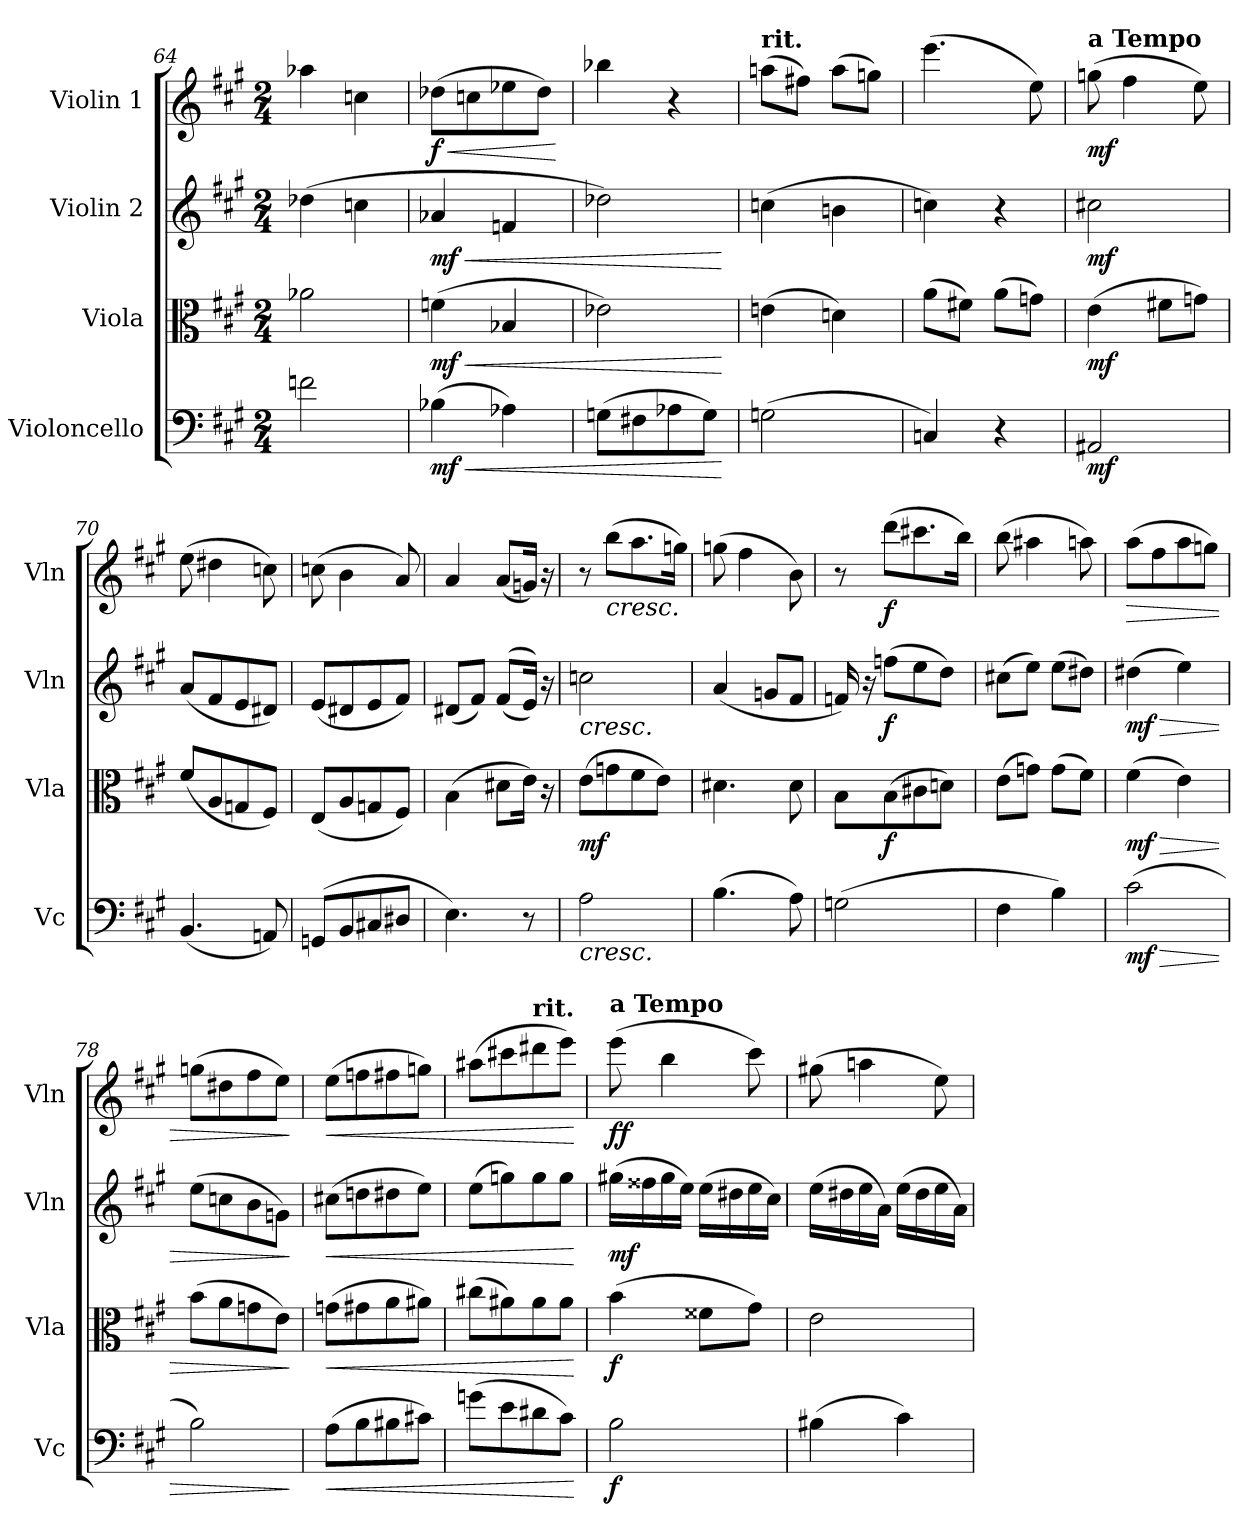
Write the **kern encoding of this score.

**kern	**dynam	**kern	**dynam	**kern	**dynam	**kern	**dynam
*part4	*part4	*part3	*part3	*part2	*part2	*part1	*part1
*staff4	*staff4	*staff3	*staff3	*staff2	*staff2	*staff1	*staff1
*I"Violoncello	*	*I"Viola	*	*I"Violin 2	*	*I"Violin 1	*
*I'Vc	*	*I'Vla	*	*I'Vln	*	*I'Vln	*
*clefF4	*	*clefC3	*	*clefG2	*	*clefG2	*
*k[f#c#g#]	*	*k[f#c#g#]	*	*k[f#c#g#]	*	*k[f#c#g#]	*
*M2/4	*	*M2/4	*	*M2/4	*	*M2/4	*
=64	=64	=64	=64	=64	=64	=64	=64
2fn\	.	2a-X\	.	(>4dd-X\	.	4aa-X\	.
.	.	.	.	4ccn\	.	4ccn\	.
=65	=65	=65	=65	=65	=65	=65	=65
!	!LO:HP:b	!	!LO:HP:b	!	!LO:HP:b	!	!LO:HP:b
!	!LO:DY:n=1:b	!	!LO:DY:n=1:b	!	!LO:DY:n=1:b	!	!LO:DY:n=1:b
(4B-X\	< mf	(4fn\	< mf	4a-X/	< mf	(8dd-X\L	< f
.	.	.	.	.	.	8ccn\	.
4A-X\)	.	4B-X/	.	4fn/	.	8ee-X\	.
.	.	.	.	.	.	8dd-\J)	.
.	.	.	.	.	.	.	[
=66	=66	=66	=66	=66	=66	=66	=66
(8Gn\L	.	2e-X\)	.	2dd-X\)	.	4bb-X\	.
8F#X\	.	.	.	.	.	.	.
8A-X\	.	.	.	.	.	4r	.
8G\J)	.	.	.	.	.	.	.
.	[	.	[	.	[	.	.
=67	=67	=67	=67	=67	=67	=67	=67
!	!	!	!	!	!	!LO:TX:a:B:t=rit.	!
!	!LO:DY:b	!	!	!	!	!	!
!	!LO:DY:n=1:b	!	!LO:DY:b	!	!	!	!
!	!	!	!LO:DY:n=1:b	!	!LO:DY:b	!	!
!	!	!	!	!	!LO:DY:n=1:b	!	!LO:DY:b
!	!	!	!	!	!	!	!LO:DY:n=1:b
(2Gn\	p other-dynamics	(4en\	p other-dynamics	(>4ccn\	p other-dynamics	(8aan\L	p other-dynamics
.	.	.	.	.	.	8ff#X\J)	.
.	.	4dn\)	.	4bn\	.	(8aa\L	.
.	.	.	.	.	.	8ggn\J)	.
!!LO:LB:g=z
=68	=68	=68	=68	=68	=68	=68	=68
4Cn/)	.	(8a\L	.	4ccn\)	.	(>4.eee\	.
.	.	8f#X\J)	.	.	.	.	.
4r	.	(8a\L	.	4r	.	.	.
.	.	8gn\J)	.	.	.	8ee\)	.
!!LO:LB:g=z
=69	=69	=69	=69	=69	=69	=69	=69
!	!	!	!	!	!	!LO:TX:a:B:t=a Tempo	!
!	!LO:DY:b	!	!LO:DY:b	!	!LO:DY:b	!	!LO:DY:b
2AA#X/	mf	(4e\	mf	2cc#X\	mf	(8ggn\	mf
.	.	.	.	.	.	4ff#\	.
.	.	8f#X\L	.	.	.	.	.
.	.	8gn\J)	.	.	.	8ee\)	.
=70	=70	=70	=70	=70	=70	=70	=70
(4.BB/	.	(8f#/L	.	(<8a/L	.	(8ee\	.
.	.	8A/	.	8f#/	.	4dd#X\	.
.	.	8Gn/	.	8e/	.	.	.
8AAn/)	.	8F#/J)	.	8d#X/J)	.	8ccn\)	.
=71	=71	=71	=71	=71	=71	=71	=71
(8GGn/L	.	(8E/L	.	(<8e/L	.	(8ccn\	.
8BB/	.	8A/	.	8d#X/	.	4b\	.
8C#X/	.	8Gn/	.	8e/	.	.	.
8D#X/J	.	8F#/J)	.	8f#/J)	.	8a/)	.
=72	=72	=72	=72	=72	=72	=72	=72
4.E\)	.	(4B\	.	(<8d#X/L	.	4a/	.
.	.	.	.	8f#/J)	.	.	.
.	.	8d#X\L	.	(<(<8f#/L	.	(8a/L	.
8r	.	16e\Jk)	.	16e/Jk))	.	16gn/Jk)	.
.	.	16r	.	16r	.	16r	.
=73	=73	=73	=73	=73	=73	=73	=73
!	!	!	!	!LO:TX:b:i:t=cresc.	!	!	!
!LO:TX:b:i:t=cresc.	!	!	!	!	!	!	!
!	!	!	!LO:DY:b	!	!	!	!
2A\	.	(8e\L	mf	2ccn\	.	8r	.
!	!	!	!	!	!	!LO:TX:b:i:t=cresc.	!
.	.	8gn\	.	.	.	(8bb\L	.
.	.	8f#\	.	.	.	8.aa\	.
.	.	8e\J)	.	.	.	.	.
.	.	.	.	.	.	16ggn\Jk)	.
=74	=74	=74	=74	=74	=74	=74	=74
(4.B\	.	4.d#X\	.	(<4a/	.	(8ggn\	.
.	.	.	.	.	.	4ff#\	.
.	.	.	.	8gn/L	.	.	.
8A\)	.	8d#\	.	8f#/J	.	8b\)	.
=75	=75	=75	=75	=75	=75	=75	=75
(2Gn\	.	8B\L	.	16fn/)	.	8r	.
.	.	.	.	16r	.	.	.
!	!	!	!LO:DY:b	!	!LO:DY:b	!	!LO:DY:b
.	.	(8B\	f	(>8ffn\L	f	(8ddd\L	f
.	.	8c#X\	.	8ee\	.	8.ccc#X\	.
.	.	8dn\J)	.	8dd\J)	.	.	.
.	.	.	.	.	.	16bb\Jk)	.
=76	=76	=76	=76	=76	=76	=76	=76
4F#\	.	(8e\L	.	(>8cc#X\L	.	(8bb\	.
.	.	8gn\J)	.	8ee\J)	.	4aa#X\	.
4B\)	.	(8g\L	.	(>8ee\L	.	.	.
.	.	8f#\J)	.	8dd#X\J)	.	8aan\)	.
=77	=77	=77	=77	=77	=77	=77	=77
!	!LO:HP:b	!	!LO:HP:b	!	!LO:HP:b	!	!LO:HP:b
!	!LO:DY:n=1:b	!	!LO:DY:n=1:b	!	!LO:DY:n=1:b	!	!
(2c#\	> mf	(4f#\	> mf	(>4dd#X\	> mf	(8aa\L	>
.	.	.	.	.	.	8ff#\	.
.	.	4e\)	.	4ee\)	.	8aa\	.
.	.	.	.	.	.	8ggn\J)	.
=78	=78	=78	=78	=78	=78	=78	=78
2B\)	.	(8b\L	.	(>8ee\L	.	(8ggn\L	.
.	.	8a\	.	8ccn\	.	8dd#X\	.
.	.	8gn\	.	8b\	.	8ff#\	.
.	.	8e\J)	.	8gn\J)	.	8ee\J)	.
.	]	.	]	.	]	.	]
!!LO:LB:g=z
=79	=79	=79	=79	=79	=79	=79	=79
!	!LO:HP:b	!	!LO:HP:b	!	!LO:HP:b	!	!LO:HP:b
(8A\L	<	(8gn\L	<	(>8cc#X\L	<	(8ee\L	<
8B\	.	8g#X\	.	8ddn\	.	8ffn\	.
8B#X\	.	8a\	.	8dd#X\	.	8ff#X\	.
8c#X\J)	.	8a#X\J)	.	8ee\J)	.	8ggn\J)	.
=80	=80	=80	=80	=80	=80	=80	=80
(8gn\L	.	(8cc#X\L	.	(>8ee\L	.	(8aa#X\L	.
8e\	.	8a#X\)	.	8ggn\)	.	8ccc#X\	.
!	!	!	!	!	!	!LO:TX:a:B:t=rit.	!
8d#X\	.	8a#\	.	8gg\	.	8ddd#X\	.
8c#\J)	.	8a#\J	.	8gg\J	.	8eee\J)	.
.	[	.	[	.	[	.	[
=81	=81	=81	=81	=81	=81	=81	=81
!	!	!	!	!	!	!LO:TX:a:B:t=a Tempo	!
!	!LO:DY:b	!	!LO:DY:b	!	!LO:DY:b	!	!LO:DY:b
2B\	f	(4b\	f	(>16gg#X\LL	mf	(8eee\	ff
.	.	.	.	16ff##X\	.	.	.
.	.	.	.	16gg#\	.	4bb\	.
.	.	.	.	16ee\JJ)	.	.	.
.	.	8f##X\L	.	(>16ee\LL	.	.	.
.	.	.	.	16dd#X\	.	.	.
.	.	8g#\J)	.	16ee\	.	8ccc#\)	.
.	.	.	.	16cc#\JJ)	.	.	.
=82	=82	=82	=82	=82	=82	=82	=82
(4B#X\	.	2e\	.	(>16ee\LL	.	(8gg#X\	.
.	.	.	.	16dd#X\	.	.	.
.	.	.	.	16ee\	.	4aan\	.
.	.	.	.	16a\JJ)	.	.	.
4c#\)	.	.	.	(>16ee\LL	.	.	.
.	.	.	.	16dd#\	.	.	.
.	.	.	.	16ee\	.	8ee\)	.
.	.	.	.	16a\JJ)	.	.	.
=	=	=	=	=	=	=	=
*-	*-	*-	*-	*-	*-	*-	*-
